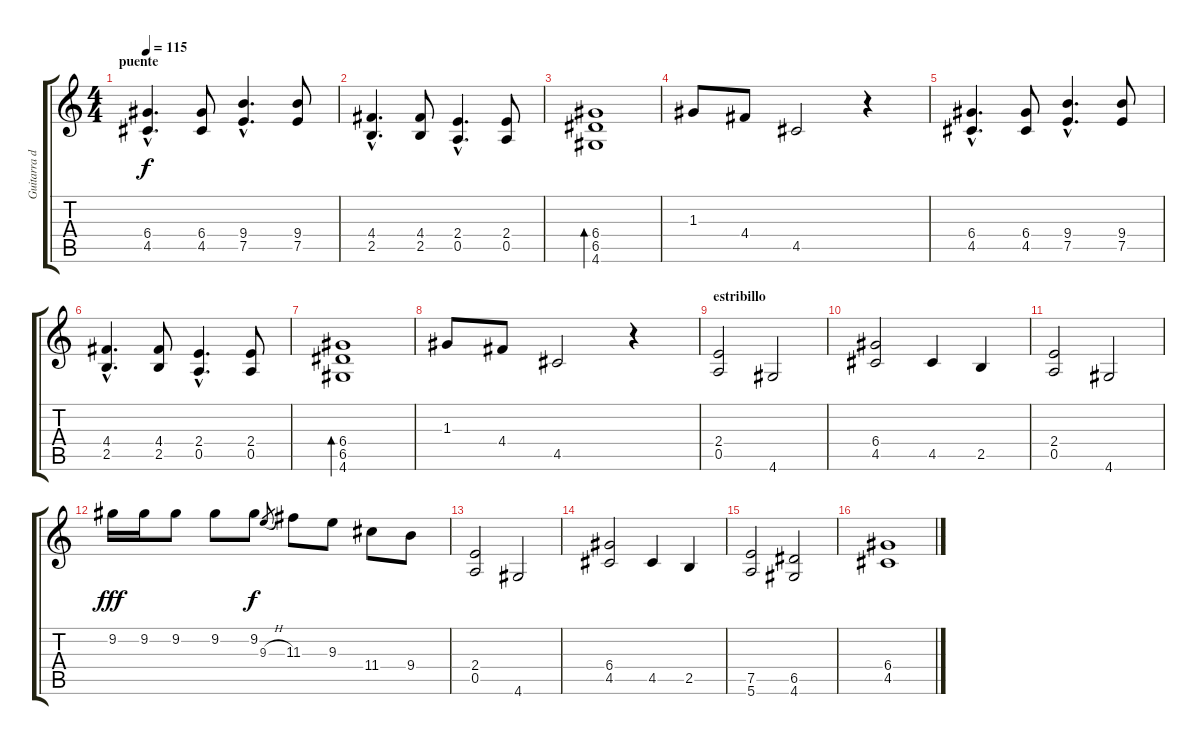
\track ("Guitarra dist-solo" "Guitarra d") {instrument acousticguitarsteel}
\staff {score tabs}
\tuning (E4 B3 G3 D3 A2 E2) {hide}
\ts (4 4)
\section ("" "puente")
\tempo 115
\clef g2
\ks c
(6.4{hac} 4.5{hac}).4{d dy f instrument overdrivenguitar} (6.4 4.5).8 (9.4{hac} 7.5{hac}).4{d} (9.4 7.5).8 |
(4.4{hac} 2.5{hac}).4{d} (4.4 2.5).8 (2.4{hac} 0.5{hac}).4{d} (2.4 0.5).8 |
(6.4 6.5 4.6).1{bd 480} |
1.3.8 4.4.8 4.5.2 r.4 |
(6.4{hac} 4.5{hac}).4{d instrument overdrivenguitar} (6.4 4.5).8 (9.4{hac} 7.5{hac}).4{d} (9.4 7.5).8 |
(4.4{hac} 2.5{hac}).4{d} (4.4 2.5).8 (2.4{hac} 0.5{hac}).4{d} (2.4 0.5).8 |
(6.4 6.5 4.6).1{bd 480} |
1.3.8 4.4.8 4.5.2 r.4 |
\section ("" "estribillo")
(2.4 0.5).2 4.6.2 |
(6.4 4.5).2 4.5.4 2.5.4 |
(2.4 0.5).2 4.6.2 |
9.2.16{dy fff} 9.2.16 9.2.8 9.2.8 9.2.8{dy f} 9.3{h}.8{gr} 11.3.8 9.3.8 11.4.8 9.4.8 |
(2.4 0.5).2 4.6.2 |
(6.4 4.5).2 4.5.4 2.5.4 |
(7.5 5.6).2 (6.5 4.6).2 |
(6.4 4.5).1
